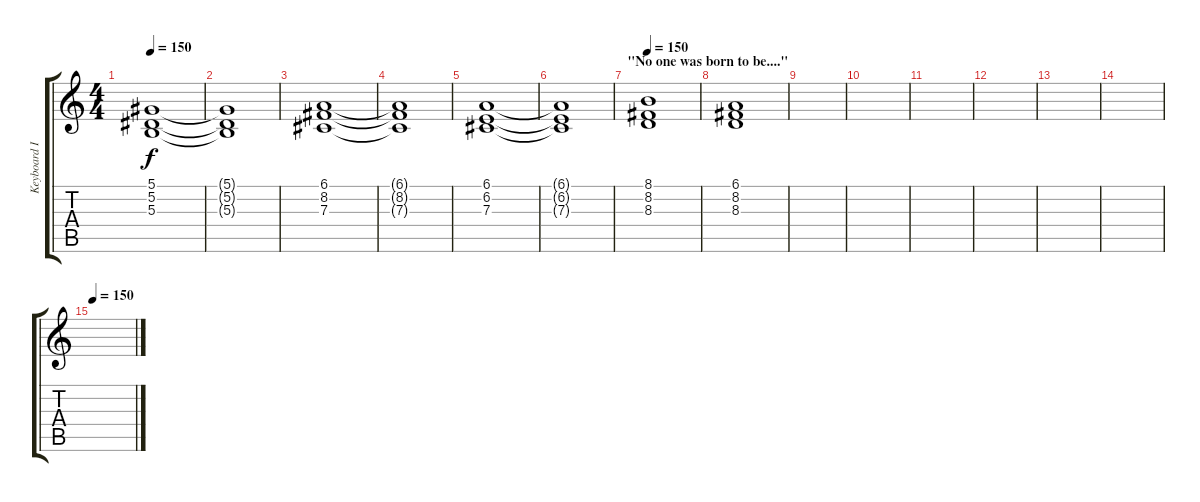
\track ("Keyboard I" "Keyboard I") {instrument pad2warm}
\staff {score tabs}
\tuning (Eb4 Bb3 Gb3 Db3 Ab2 Eb2) {hide}
\ts (4 4)
\tempo 150
\clef g2
\ks c
(5.1 5.2 5.3).1{dy f} |
(5.1{t} 5.2{t} 5.3{t}).1 |
(6.1 8.2 7.3).1 |
(6.1{t} 8.2{t} 7.3{t}).1 |
(6.1 6.2 7.3).1 |
(6.1{t} 6.2{t} 7.3{t}).1 |
\section ("" "\"No one was born to be....\"")
\tempo 150
(8.1 8.2 8.3).1{volume 12 instrument stringensemble1} |
(6.1 8.2 8.3).1 |
|
|
|
|
|
|
\tempo 150
